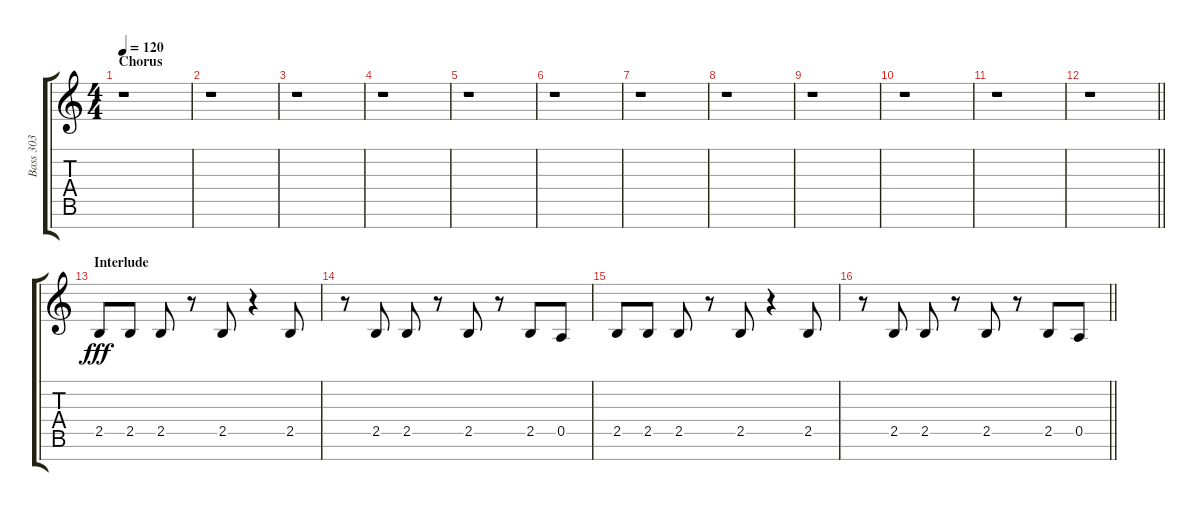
\track ("Bass 303" "Bass 303") {instrument synthbass1}
\staff {score tabs}
\tuning (E4 B3 G3 D3 A2 E2 B1) {hide}
\ts (4 4)
\section ("" "Chorus")
\tempo 120
\clef g2
\ks c
r.1{dy mf} |
r.1 |
r.1 |
r.1 |
r.1 |
r.1 |
r.1 |
r.1 |
r.1 |
r.1 |
r.1 |
\barLineRight lightlight
r.1 |
\section ("" "Interlude")
2.5.8{dy fff} 2.5.8 2.5.8 r.8 2.5.8 r.4 2.5.8 |
r.8 2.5.8 2.5.8 r.8 2.5.8 r.8 2.5.8 0.5.8 |
2.5.8 2.5.8 2.5.8 r.8 2.5.8 r.4 2.5.8 |
\barLineRight lightlight
r.8 2.5.8 2.5.8 r.8 2.5.8 r.8 2.5.8 0.5.8
